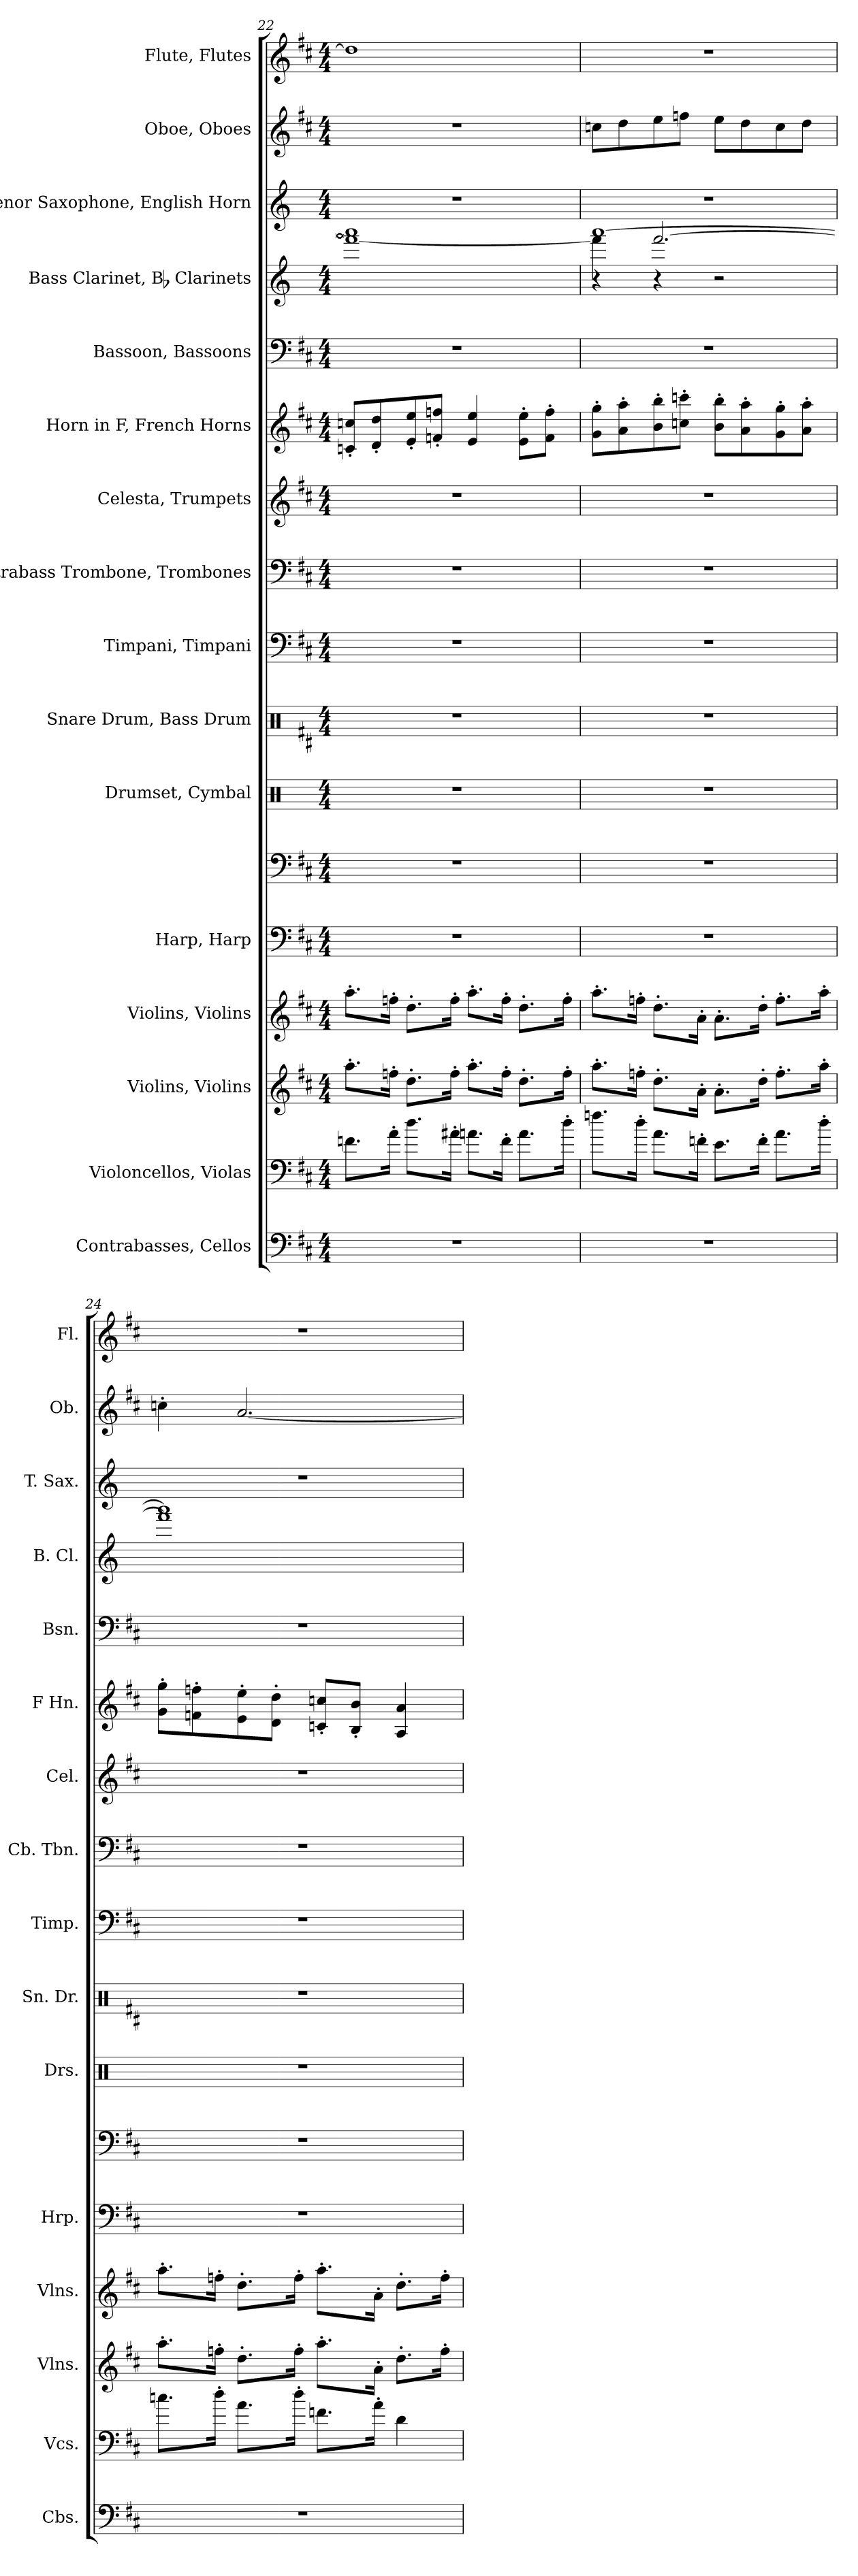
**kern	**kern	**kern	**kern	**kern	**kern	**kern	**kern	**kern	**kern	**kern	**kern	**kern	**kern	**kern	**kern	**kern
*part16	*part15	*part14	*part13	*part12	*part12	*part11	*part10	*part9	*part8	*part7	*part6	*part5	*part4	*part3	*part2	*part1
*staff17	*staff16	*staff15	*staff14	*staff13	*staff12	*staff11	*staff10	*staff9	*staff8	*staff7	*staff6	*staff5	*staff4	*staff3	*staff2	*staff1
*I"Contrabasses, Cellos	*I"Violoncellos, Violas	*I"Violins, Violins	*I"Violins, Violins	*I"Harp, Harp	*	*I"Drumset, Cymbal	*I"Snare Drum, Bass Drum	*I"Timpani, Timpani	*I"Contrabass Trombone, Trombones	*I"Celesta, Trumpets	*I"Horn in F, French Horns	*I"Bassoon, Bassoons	*I"Bass Clarinet, B-flat Clarinets	*I"Tenor Saxophone, English Horn	*I"Oboe, Oboes	*I"Flute, Flutes
*I'Cbs.	*I'Vcs.	*I'Vlns.	*I'Vlns.	*I'Hrp.	*	*I'Drs.	*I'Sn. Dr.	*I'Timp.	*I'Cb. Tbn.	*I'Cel.	*I'F Hn.	*I'Bsn.	*I'B. Cl.	*I'T. Sax.	*I'Ob.	*I'Fl.
!!LO:PB:g=z
*clefF4	*clefF4	*clefG2	*clefG2	*clefF4	*clefF4	*clefX	*clefX	*clefF4	*clefF4	*clefG2	*clefG2	*clefF4	*clefG2	*clefG2	*clefG2	*clefG2
*ITrd7c12	*	*	*	*	*	*	*	*	*	*ITrd-7c-12	*ITrd4c7	*	*ITrd8c14	*ITrd8c14	*	*
*k[f#c#]	*k[f#c#]	*k[f#c#]	*k[f#c#]	*k[f#c#]	*k[f#c#]	*k[]	*k[f#c#]	*k[f#c#]	*k[f#c#]	*k[f#c#]	*k[f#]	*k[f#c#]	*k[]	*k[]	*k[f#c#]	*k[f#c#]
*M4/4	*M4/4	*M4/4	*M4/4	*M4/4	*M4/4	*M4/4	*M4/4	*M4/4	*M4/4	*M4/4	*M4/4	*M4/4	*M4/4	*M4/4	*M4/4	*M4/4
=22	=22	=22	=22	=22	=22	=22	=22	=22	=22	=22	=22	=22	=22	=22	=22	=22
*	*	*	*	*	*	*	*	*	*	*	*	*	*^	*	*	*
1r	8.fn\L	8.aa'\L	8.aa'\L	1r	1r	1r	1r	1r	1r	1r	8Fn/' 8fn/'L	1r	1aa]	1ff_	1r	1r	1dd]
.	.	.	.	.	.	.	.	.	.	.	8G/' 8g/'	.	.	.	.	.	.
.	16a'\Jk	16ffn'\Jk	16ffn'\Jk	.	.	.	.	.	.	.	.	.	.	.	.	.	.
.	8.dd\L	8.dd'\L	8.dd'\L	.	.	.	.	.	.	.	8A/' 8a/'	.	.	.	.	.	.
.	.	.	.	.	.	.	.	.	.	.	8B-X/' 8b-X/'J	.	.	.	.	.	.
.	16a#X'\Jk	16ff'\Jk	16ff'\Jk	.	.	.	.	.	.	.	.	.	.	.	.	.	.
.	8.an\L	8.aa'\L	8.aa'\L	.	.	.	.	.	.	.	4A/ 4a/	.	.	.	.	.	.
.	16f'\Jk	16ff'\Jk	16ff'\Jk	.	.	.	.	.	.	.	.	.	.	.	.	.	.
.	8.a\L	8.dd'\L	8.dd'\L	.	.	.	.	.	.	.	8A\' 8a\'L	.	.	.	.	.	.
.	.	.	.	.	.	.	.	.	.	.	8B-\' 8b-\'J	.	.	.	.	.	.
.	16dd'\Jk	16ff'\Jk	16ff'\Jk	.	.	.	.	.	.	.	.	.	.	.	.	.	.
=23	=23	=23	=23	=23	=23	=23	=23	=23	=23	=23	=23	=23	=23	=23	=23	=23	=23
*	*	*	*	*	*	*	*	*	*	*	*	*	*	*^	*	*	*
1r	8.ffn\L	8.aa'\L	8.aa'\L	1r	1r	1r	1r	1r	1r	1r	8c\' 8cc\'L	1r	[1aa	4ff\]	4r	1r	8ccn\L	1r
.	.	.	.	.	.	.	.	.	.	.	8d\' 8dd\'	.	.	.	.	.	8dd\	.
.	16dd'\Jk	16ffn'\Jk	16ffn'\Jk	.	.	.	.	.	.	.	.	.	.	.	.	.	.	.
.	8.a\L	8.dd'\L	8.dd'\L	.	.	.	.	.	.	.	8e\' 8ee\'	.	.	4r	[2.ff/	.	8ee\	.
.	.	.	.	.	.	.	.	.	.	.	8fn\' 8ffn\'J	.	.	.	.	.	8ffn\J	.
.	16fn'\Jk	16a'\Jk	16a'\Jk	.	.	.	.	.	.	.	.	.	.	.	.	.	.	.
.	8.e\L	8.a'\L	8.a'\L	.	.	.	.	.	.	.	8e\' 8ee\'L	.	.	2r	.	.	8ee\L	.
.	.	.	.	.	.	.	.	.	.	.	8d\' 8dd\'	.	.	.	.	.	8dd\	.
.	16f'\Jk	16dd'\Jk	16dd'\Jk	.	.	.	.	.	.	.	.	.	.	.	.	.	.	.
.	8.a\L	8.ff'\L	8.ff'\L	.	.	.	.	.	.	.	8c\' 8cc\'	.	.	.	.	.	8cc\	.
.	.	.	.	.	.	.	.	.	.	.	8d\' 8dd\'J	.	.	.	.	.	8dd\J	.
.	16dd'\Jk	16aa'\Jk	16aa'\Jk	.	.	.	.	.	.	.	.	.	.	.	.	.	.	.
*	*	*	*	*	*	*	*	*	*	*	*	*	*	*v	*v	*	*	*
!!LO:PB:g=z
=24	=24	=24	=24	=24	=24	=24	=24	=24	=24	=24	=24	=24	=24	=24	=24	=24	=24
1r	8.ccn\L	8.aa'\L	8.aa'\L	1r	1r	1r	1r	1r	1r	1r	8c\' 8cc\'L	1r	1aa]	1ff]	1r	4ccn'\	1r
.	.	.	.	.	.	.	.	.	.	.	8B-X\' 8b-X\'	.	.	.	.	.	.
.	16dd'\Jk	16ffn'\Jk	16ffn'\Jk	.	.	.	.	.	.	.	.	.	.	.	.	.	.
.	8.a\L	8.dd'\L	8.dd'\L	.	.	.	.	.	.	.	8A\' 8a\'	.	.	.	.	[2.a/	.
.	.	.	.	.	.	.	.	.	.	.	8G\' 8g\'J	.	.	.	.	.	.
.	16dd'\Jk	16ff'\Jk	16ff'\Jk	.	.	.	.	.	.	.	.	.	.	.	.	.	.
.	8.fn\L	8.aa'\L	8.aa'\L	.	.	.	.	.	.	.	8Fn/' 8fn/'L	.	.	.	.	.	.
.	.	.	.	.	.	.	.	.	.	.	8E/' 8e/'J	.	.	.	.	.	.
.	16a'\Jk	16a'\Jk	16a'\Jk	.	.	.	.	.	.	.	.	.	.	.	.	.	.
.	4d\	8.dd'\L	8.dd'\L	.	.	.	.	.	.	.	4D/ 4d/	.	.	.	.	.	.
.	.	16ff'\Jk	16ff'\Jk	.	.	.	.	.	.	.	.	.	.	.	.	.	.
*	*	*	*	*	*	*	*	*	*	*	*	*	*v	*v	*	*	*
=	=	=	=	=	=	=	=	=	=	=	=	=	=	=	=	=
*-	*-	*-	*-	*-	*-	*-	*-	*-	*-	*-	*-	*-	*-	*-	*-	*-
